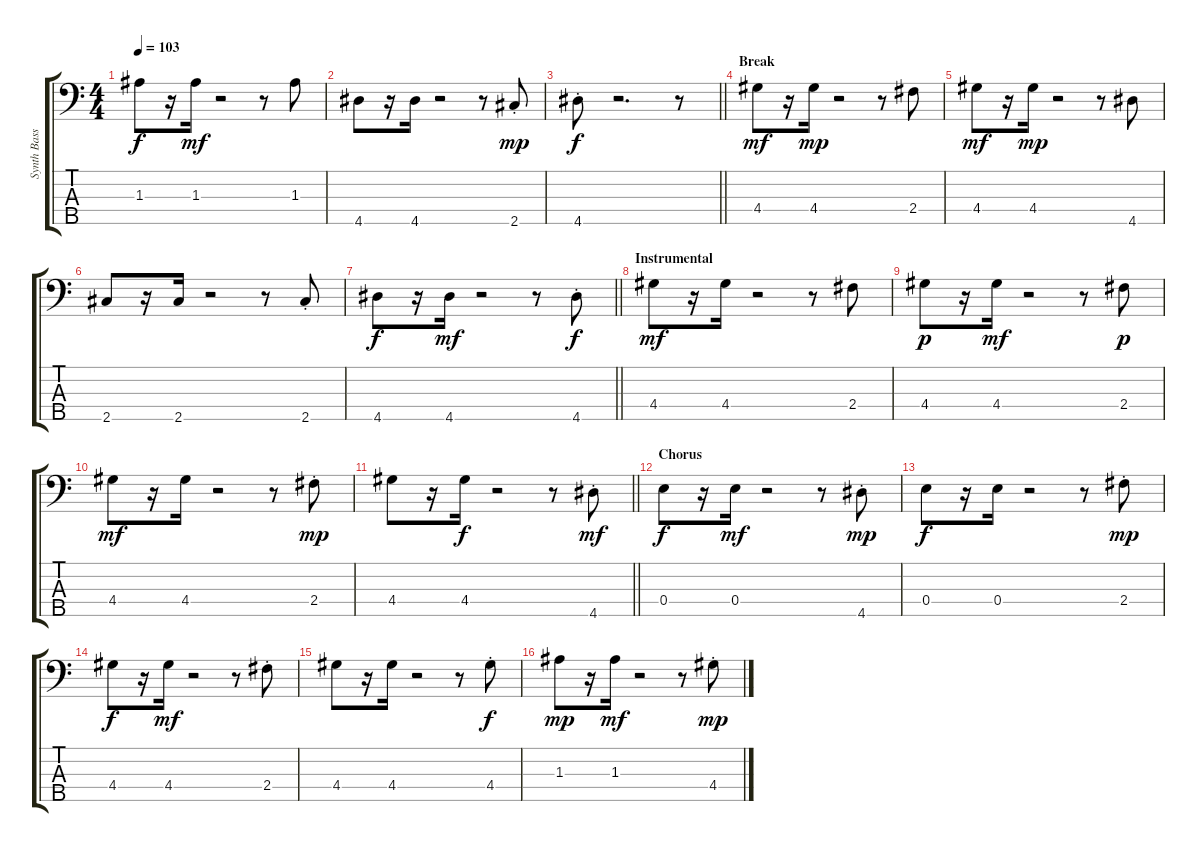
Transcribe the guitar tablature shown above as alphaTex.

\track ("Synth Bass" "Synth Bass") {instrument synthbass2}
\staff {score tabs}
\tuning (G2 D2 A1 E1 B0) {hide}
\ts (4 4)
\tempo 103
\clef f4
\ks c
1.3.8{ot 8vb dy f} r.16{ot 8vb} 1.3.16{ot 8vb dy mf} r.2{ot 8vb} r.8{ot 8vb} 1.3.8{ot 8vb} |
4.5.8{ot 8vb} r.16{ot 8vb} 4.5.16{ot 8vb} r.2{ot 8vb} r.8{ot 8vb} 2.5{st}.8{ot 8vb dy mp} |
\barLineRight lightlight
4.5{st}.8{ot 8vb dy f} r.2{d ot 8vb} r.8{ot 8vb} |
\section ("" "Break")
4.4.8{ot 8vb dy mf} r.16{ot 8vb} 4.4.16{ot 8vb dy mp} r.2{ot 8vb} r.8{ot 8vb} 2.4.8{ot 8vb} |
4.4.8{ot 8vb dy mf} r.16{ot 8vb} 4.4.16{ot 8vb dy mp} r.2{ot 8vb} r.8{ot 8vb} 4.5.8{ot 8vb} |
2.5.8{ot 8vb} r.16{ot 8vb} 2.5.16{ot 8vb} r.2{ot 8vb} r.8{ot 8vb} 2.5{st}.8{ot 8vb} |
\barLineRight lightlight
4.5.8{ot 8vb dy f} r.16{ot 8vb} 4.5.16{ot 8vb dy mf} r.2{ot 8vb} r.8{ot 8vb} 4.5{st}.8{ot 8vb dy f} |
\section ("" "Instrumental")
4.4.8{ot 8vb dy mf} r.16{ot 8vb} 4.4.16{ot 8vb} r.2{ot 8vb} r.8{ot 8vb} 2.4.8{ot 8vb} |
4.4.8{ot 8vb dy p} r.16{ot 8vb} 4.4.16{ot 8vb dy mf} r.2{ot 8vb} r.8{ot 8vb} 2.4.8{ot 8vb dy p} |
4.4.8{ot 8vb dy mf} r.16{ot 8vb} 4.4.16{ot 8vb} r.2{ot 8vb} r.8{ot 8vb} 2.4{st}.8{ot 8vb dy mp} |
\barLineRight lightlight
4.4.8{ot 8vb} r.16{ot 8vb} 4.4.16{ot 8vb dy f} r.2{ot 8vb} r.8{ot 8vb} 4.5{st}.8{ot 8vb dy mf} |
\section ("" "Chorus")
0.4.8{ot 8vb dy f} r.16{ot 8vb} 0.4.16{ot 8vb dy mf} r.2{ot 8vb} r.8{ot 8vb} 4.5{st}.8{ot 8vb dy mp} |
0.4.8{ot 8vb dy f} r.16{ot 8vb} 0.4.16{ot 8vb} r.2{ot 8vb} r.8{ot 8vb} 2.4{st}.8{ot 8vb dy mp} |
4.4.8{ot 8vb dy f} r.16{ot 8vb} 4.4.16{ot 8vb dy mf} r.2{ot 8vb} r.8{ot 8vb} 2.4{st}.8{ot 8vb} |
4.4.8{ot 8vb} r.16{ot 8vb} 4.4.16{ot 8vb} r.2{ot 8vb} r.8{ot 8vb} 4.4{st}.8{ot 8vb dy f} |
1.3.8{ot 8vb dy mp} r.16{ot 8vb} 1.3.16{ot 8vb dy mf} r.2{ot 8vb} r.8{ot 8vb} 4.4{st}.8{ot 8vb dy mp}
